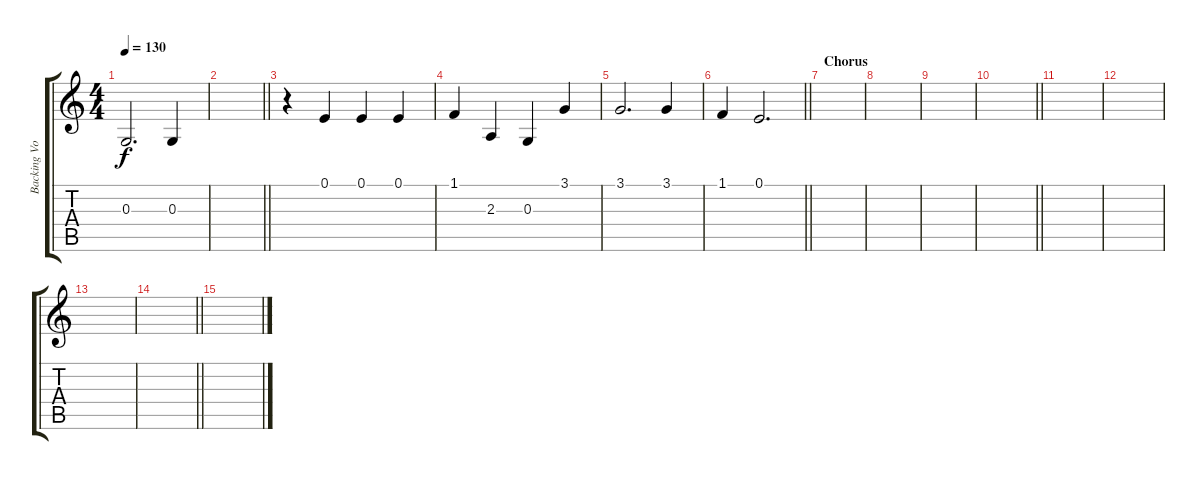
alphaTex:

\track ("Backing Vocals" "Backing Vo") {instrument lead6voice}
\staff {score tabs}
\tuning (E4 B3 G3 D3 A2 E2) {hide}
\ts (4 4)
\tempo 130
\clef g2
\ks c
0.3.2{d dy f} 0.3.4 |
\barLineRight lightlight
|
r.4 0.1.4 0.1.4 0.1.4 |
1.1.4 2.3.4 0.3.4 3.1.4 |
3.1.2{d} 3.1.4 |
\barLineRight lightlight
1.1.4 0.1.2{d} |
\section ("" "Chorus")
|
|
|
\barLineRight lightlight
|
|
|
|
\barLineRight lightlight
|
\section ("" "")
